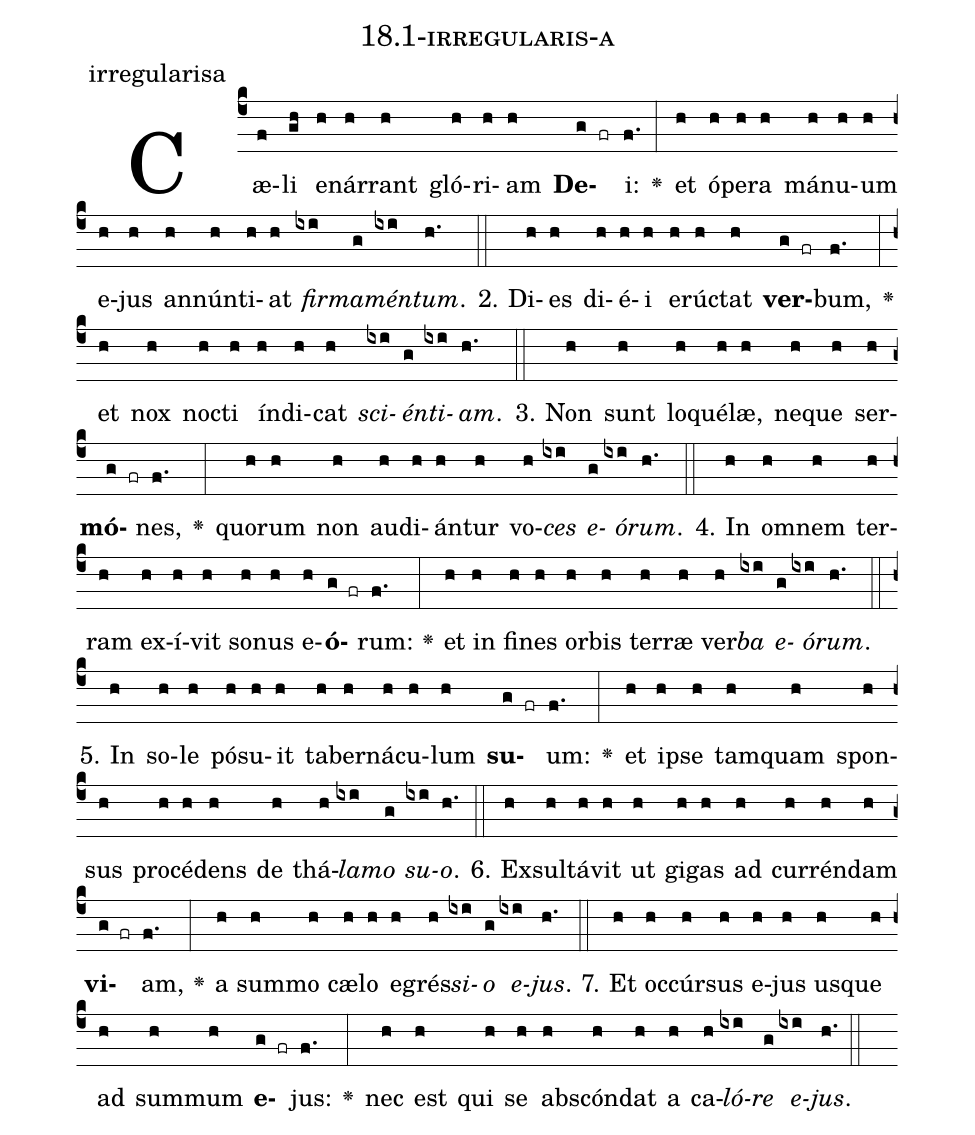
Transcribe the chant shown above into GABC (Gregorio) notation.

name: 18.1-irregularis-a;
annotation: irregularisa;
%%
(c4)Cæ(f)li(gh) e(h)nár(h)rant(h) gló(h)ri(h)am(h) <b>De</b>(g fr)i:(f.) <v>\greheightstar</v>(:) et(h) ó(h)pe(h)ra(h) má(h)nu(h)um(h) e(h)jus(h) an(h)nún(h)ti(h)at(h) <i>fir</i>(ixi)<i>ma</i>(g)<i>mén</i>(ixi)<i>tum</i>.(h.) (::)
2. Di(h)es(h) di(h)é(h)i(h) e(h)rúc(h)tat(h) <b>ver</b>(g fr)bum,(f.) <v>\greheightstar</v>(:) et(h) nox(h) noc(h)ti(h) ín(h)di(h)cat(h) <i>sci</i>(ixi)<i>én</i>(g)<i>ti</i>(ixi)<i>am</i>.(h.) (::)
3. Non(h) sunt(h) lo(h)qué(h)læ,(h) ne(h)que(h) ser(h)<b>mó</b>(g fr)nes,(f.) <v>\greheightstar</v>(:) quo(h)rum(h) non(h) au(h)di(h)án(h)tur(h) vo(h)<i>ces</i>(ixi) <i>e</i>(g)<i>ó</i>(ixi)<i>rum</i>.(h.) (::)
4. In(h) om(h)nem(h) ter(h)ram(h) ex(h)í(h)vit(h) so(h)nus(h) e(h)<b>ó</b>(g fr)rum:(f.) <v>\greheightstar</v>(:) et(h) in(h) fi(h)nes(h) or(h)bis(h) ter(h)ræ(h) ver(h)<i>ba</i>(ixi) <i>e</i>(g)<i>ó</i>(ixi)<i>rum</i>.(h.) (::)
5. In(h) so(h)le(h) pó(h)su(h)it(h) ta(h)ber(h)ná(h)cu(h)lum(h) <b>su</b>(g fr)um:(f.) <v>\greheightstar</v>(:) et(h) ip(h)se(h) tam(h)quam(h) spon(h)sus(h) pro(h)cé(h)dens(h) de(h) thá(h)<i>la</i>(ixi)<i>mo</i>(g) <i>su</i>(ixi)<i>o</i>.(h.) (::)
6. Ex(h)sul(h)tá(h)vit(h) ut(h) gi(h)gas(h) ad(h) cur(h)rén(h)dam(h) <b>vi</b>(g fr)am,(f.) <v>\greheightstar</v>(:) a(h) sum(h)mo(h) cæ(h)lo(h) e(h)grés(h)<i>si</i>(ixi)<i>o</i>(g) <i>e</i>(ixi)<i>jus</i>.(h.) (::)
7. Et(h) oc(h)cúr(h)sus(h) e(h)jus(h) us(h)que(h) ad(h) sum(h)mum(h) <b>e</b>(g fr)jus:(f.) <v>\greheightstar</v>(:) nec(h) est(h) qui(h) se(h) abs(h)cón(h)dat(h) a(h) ca(h)<i>ló</i>(ixi)<i>re</i>(g) <i>e</i>(ixi)<i>jus</i>.(h.) (::)
